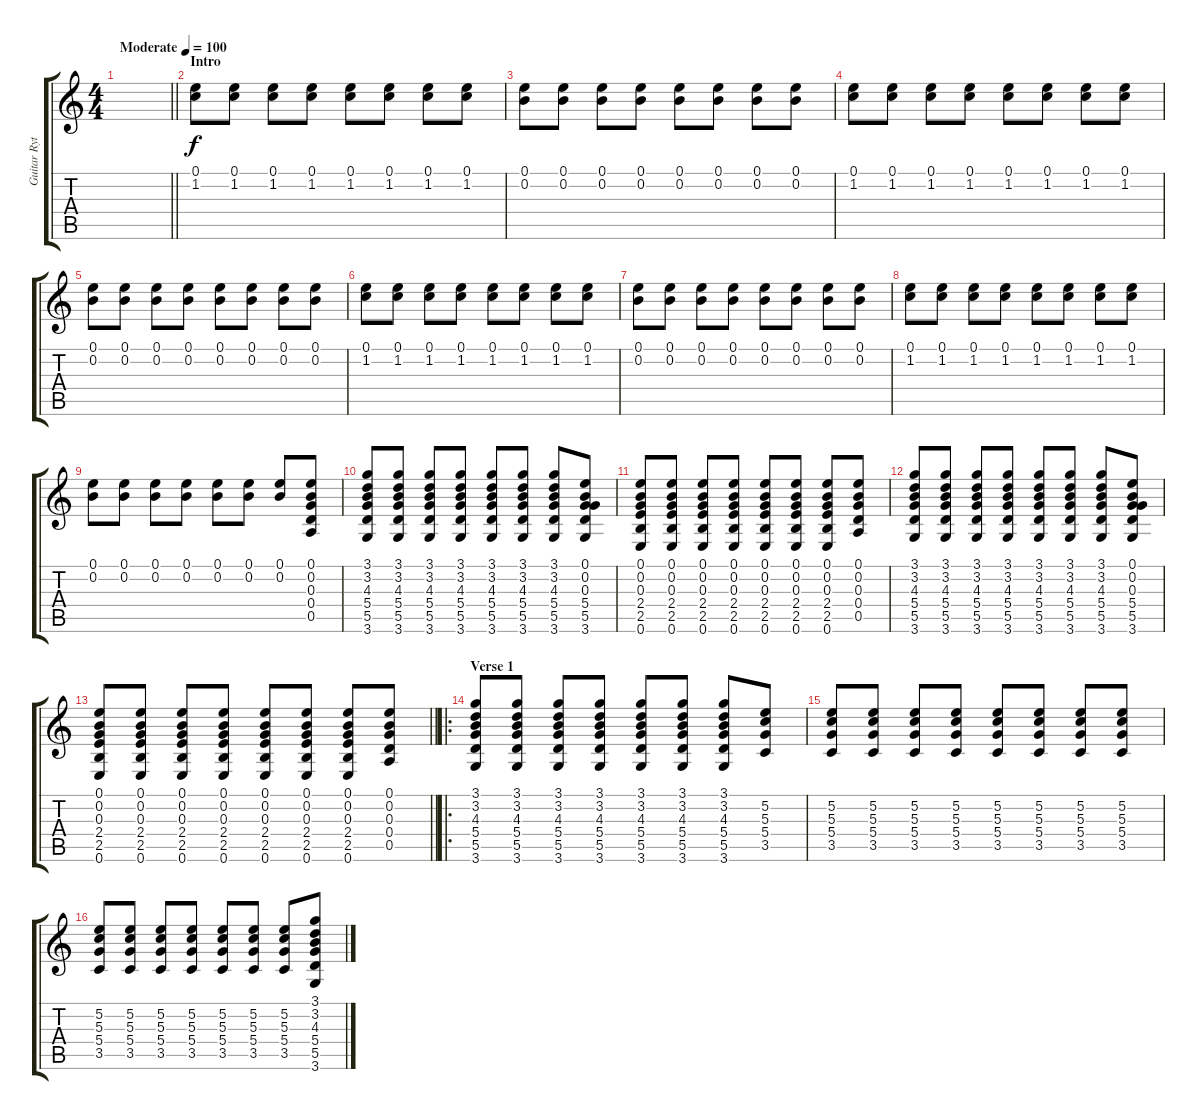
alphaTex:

\track ("Guitar Rythm (Abe)" "Guitar Ryt") {instrument overdrivenguitar}
\staff {score tabs}
\tuning (E4 B3 G3 D3 A2 E2) {hide}
\ts (4 4)
\tempo (100 "Moderate")
\clef g2
\barLineRight lightlight
\ks c
|
\section ("" "Intro")
(0.1 1.2).8 (0.1 1.2).8 (0.1 1.2).8 (0.1 1.2).8 (0.1 1.2).8 (0.1 1.2).8 (0.1 1.2).8 (0.1 1.2).8 |
(0.1 0.2).8 (0.1 0.2).8 (0.1 0.2).8 (0.1 0.2).8 (0.1 0.2).8 (0.1 0.2).8 (0.1 0.2).8 (0.1 0.2).8 |
(0.1 1.2).8 (0.1 1.2).8 (0.1 1.2).8 (0.1 1.2).8 (0.1 1.2).8 (0.1 1.2).8 (0.1 1.2).8 (0.1 1.2).8 |
(0.1 0.2).8 (0.1 0.2).8 (0.1 0.2).8 (0.1 0.2).8 (0.1 0.2).8 (0.1 0.2).8 (0.1 0.2).8 (0.1 0.2).8 |
(0.1 1.2).8 (0.1 1.2).8 (0.1 1.2).8 (0.1 1.2).8 (0.1 1.2).8 (0.1 1.2).8 (0.1 1.2).8 (0.1 1.2).8 |
(0.1 0.2).8 (0.1 0.2).8 (0.1 0.2).8 (0.1 0.2).8 (0.1 0.2).8 (0.1 0.2).8 (0.1 0.2).8 (0.1 0.2).8 |
(0.1 1.2).8 (0.1 1.2).8 (0.1 1.2).8 (0.1 1.2).8 (0.1 1.2).8 (0.1 1.2).8 (0.1 1.2).8 (0.1 1.2).8 |
(0.1 0.2).8 (0.1 0.2).8 (0.1 0.2).8 (0.1 0.2).8 (0.1 0.2).8 (0.1 0.2).8 (0.1 0.2).8 (0.1 0.2 0.3 0.4 0.5).8 |
(3.1 3.2 4.3 5.4 5.5 3.6).8 (3.1 3.2 4.3 5.4 5.5 3.6).8 (3.1 3.2 4.3 5.4 5.5 3.6).8 (3.1 3.2 4.3 5.4 5.5 3.6).8 (3.1 3.2 4.3 5.4 5.5 3.6).8 (3.1 3.2 4.3 5.4 5.5 3.6).8 (3.1 3.2 4.3 5.4 5.5 3.6).8 (0.1 0.2 0.3 5.4 5.5 3.6).8 |
(0.1 0.2 0.3 2.4 2.5 0.6).8 (0.1 0.2 0.3 2.4 2.5 0.6).8 (0.1 0.2 0.3 2.4 2.5 0.6).8 (0.1 0.2 0.3 2.4 2.5 0.6).8 (0.1 0.2 0.3 2.4 2.5 0.6).8 (0.1 0.2 0.3 2.4 2.5 0.6).8 (0.1 0.2 0.3 2.4 2.5 0.6).8 (0.1 0.2 0.3 0.4 0.5).8 |
(3.1 3.2 4.3 5.4 5.5 3.6).8 (3.1 3.2 4.3 5.4 5.5 3.6).8 (3.1 3.2 4.3 5.4 5.5 3.6).8 (3.1 3.2 4.3 5.4 5.5 3.6).8 (3.1 3.2 4.3 5.4 5.5 3.6).8 (3.1 3.2 4.3 5.4 5.5 3.6).8 (3.1 3.2 4.3 5.4 5.5 3.6).8 (0.1 0.2 0.3 5.4 5.5 3.6).8 |
\barLineRight lightlight
(0.1 0.2 0.3 2.4 2.5 0.6).8 (0.1 0.2 0.3 2.4 2.5 0.6).8 (0.1 0.2 0.3 2.4 2.5 0.6).8 (0.1 0.2 0.3 2.4 2.5 0.6).8 (0.1 0.2 0.3 2.4 2.5 0.6).8 (0.1 0.2 0.3 2.4 2.5 0.6).8 (0.1 0.2 0.3 2.4 2.5 0.6).8 (0.1 0.2 0.3 0.4 0.5).8 |
\ro
\section ("" "Verse 1")
(3.1 3.2 4.3 5.4 5.5 3.6).8 (3.1 3.2 4.3 5.4 5.5 3.6).8 (3.1 3.2 4.3 5.4 5.5 3.6).8 (3.1 3.2 4.3 5.4 5.5 3.6).8 (3.1 3.2 4.3 5.4 5.5 3.6).8 (3.1 3.2 4.3 5.4 5.5 3.6).8 (3.1 3.2 4.3 5.4 5.5 3.6).8 (5.2 5.3 5.4 3.5).8 |
(5.2 5.3 5.4 3.5).8 (5.2 5.3 5.4 3.5).8 (5.2 5.3 5.4 3.5).8 (5.2 5.3 5.4 3.5).8 (5.2 5.3 5.4 3.5).8 (5.2 5.3 5.4 3.5).8 (5.2 5.3 5.4 3.5).8 (5.2 5.3 5.4 3.5).8 |
(5.2 5.3 5.4 3.5).8 (5.2 5.3 5.4 3.5).8 (5.2 5.3 5.4 3.5).8 (5.2 5.3 5.4 3.5).8 (5.2 5.3 5.4 3.5).8 (5.2 5.3 5.4 3.5).8 (5.2 5.3 5.4 3.5).8 (3.1 3.2 4.3 5.4 5.5 3.6).8
